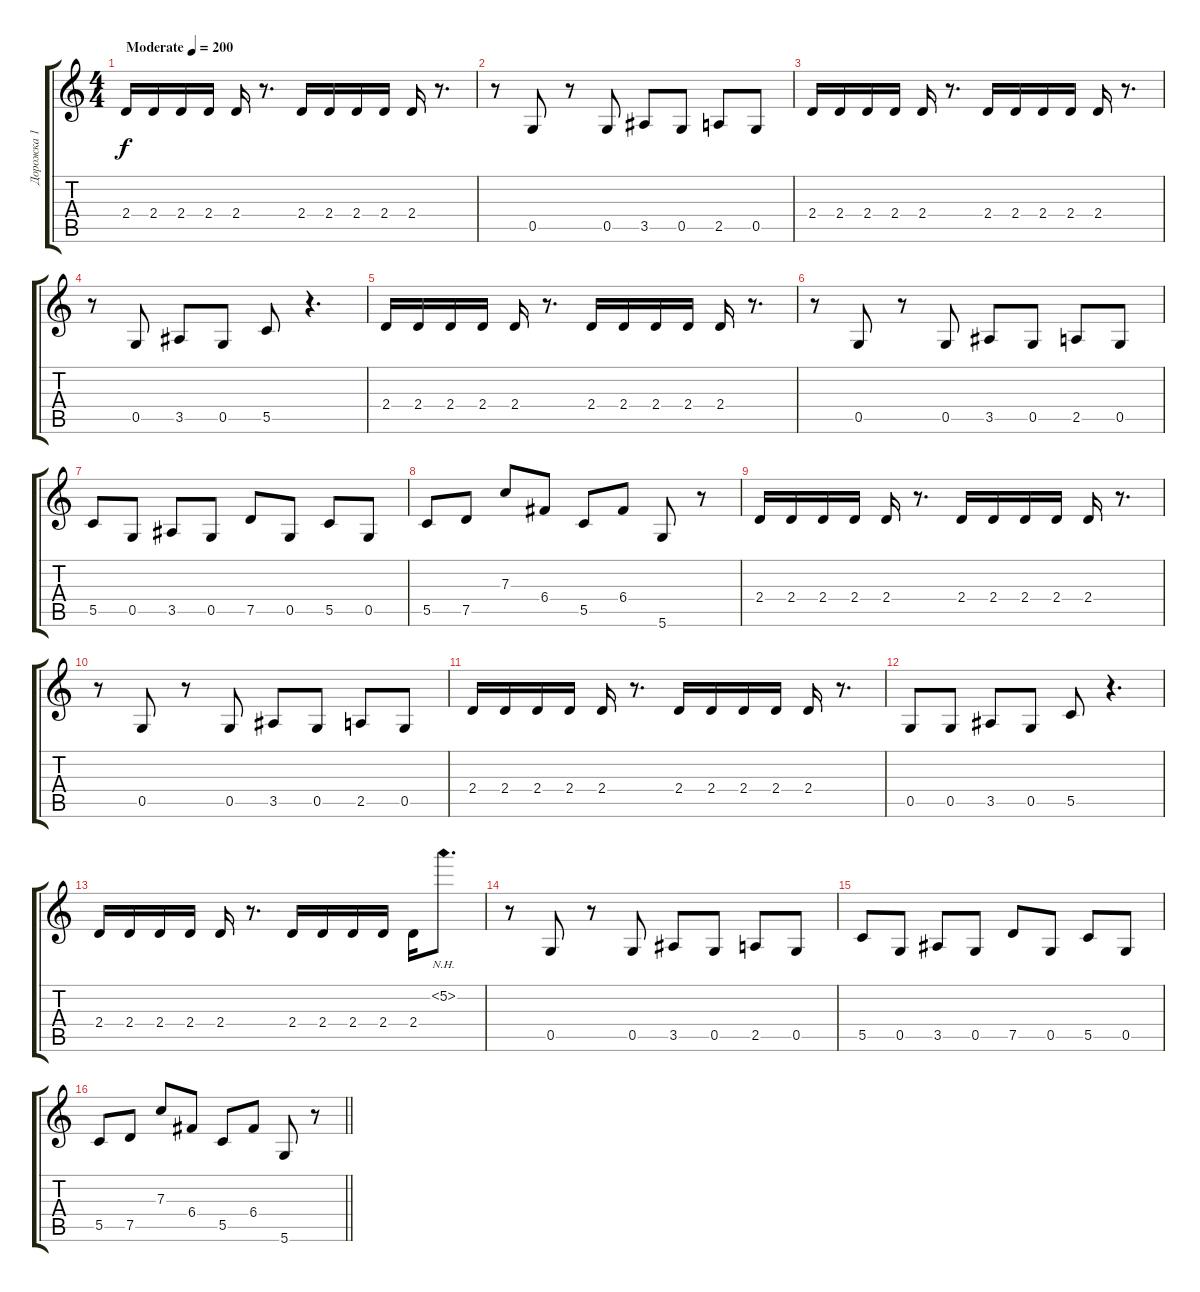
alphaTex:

\track ("Дорожка 1" "Дорожка 1") {instrument distortionguitar}
\staff {score tabs}
\tuning (D4 A3 F3 C3 G2 D2) {hide}
\ts (4 4)
\tempo (200 "Moderate")
\clef g2
\ks c
2.4.16{dy f instrument distortionguitar} 2.4.16 2.4.16 2.4.16 2.4.16 r.8{d} 2.4.16 2.4.16 2.4.16 2.4.16 2.4.16 r.8{d} |
r.8 0.5.8 r.8 0.5.8 3.5.8 0.5.8 2.5.8 0.5.8 |
2.4.16 2.4.16 2.4.16 2.4.16 2.4.16 r.8{d} 2.4.16 2.4.16 2.4.16 2.4.16 2.4.16 r.8{d} |
r.8 0.5.8 3.5.8 0.5.8 5.5.8 r.4{d} |
2.4.16 2.4.16 2.4.16 2.4.16 2.4.16 r.8{d} 2.4.16 2.4.16 2.4.16 2.4.16 2.4.16 r.8{d} |
r.8 0.5.8 r.8 0.5.8 3.5.8 0.5.8 2.5.8 0.5.8 |
5.5.8 0.5.8 3.5.8 0.5.8 7.5.8 0.5.8 5.5.8 0.5.8 |
5.5.8 7.5.8 7.3.8 6.4.8 5.5.8 6.4.8 5.6.8 r.8 |
2.4.16 2.4.16 2.4.16 2.4.16 2.4.16 r.8{d} 2.4.16 2.4.16 2.4.16 2.4.16 2.4.16 r.8{d} |
r.8 0.5.8 r.8 0.5.8 3.5.8 0.5.8 2.5.8 0.5.8 |
2.4.16 2.4.16 2.4.16 2.4.16 2.4.16 r.8{d} 2.4.16 2.4.16 2.4.16 2.4.16 2.4.16 r.8{d} |
0.5.8 0.5.8 3.5.8 0.5.8 5.5.8 r.4{d} |
2.4.16 2.4.16 2.4.16 2.4.16 2.4.16 r.8{d} 2.4.16 2.4.16 2.4.16 2.4.16 2.4.16 5.2{nh}.8{d} |
r.8 0.5.8 r.8 0.5.8 3.5.8 0.5.8 2.5.8 0.5.8 |
5.5.8 0.5.8 3.5.8 0.5.8 7.5.8 0.5.8 5.5.8 0.5.8 |
\barLineRight lightlight
5.5.8 7.5.8 7.3.8 6.4.8 5.5.8 6.4.8 5.6.8 r.8
